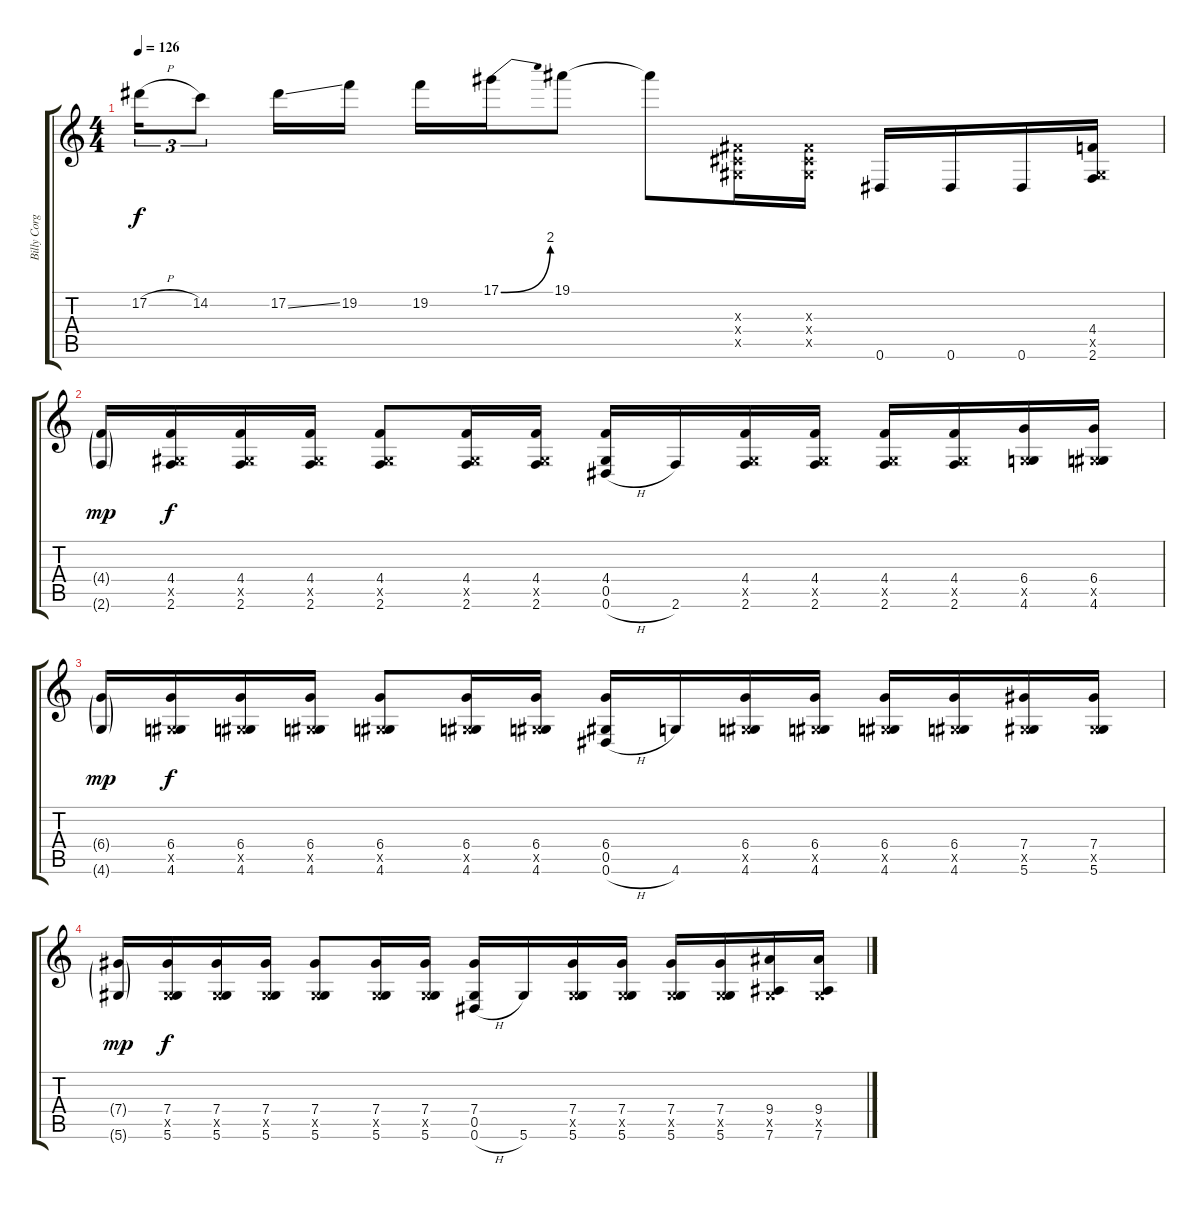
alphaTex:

\track ("Billy Corgan" "Billy Corg") {instrument overdrivenguitar}
\staff {score tabs}
\tuning (Eb4 Bb3 Gb3 Db3 Ab2 Eb2) {hide}
\ts (4 4)
\tempo 126
\clef g2
\ks c
17.2{h}.16{tu (3 2) dy f} 14.2.8{tu (3 2)} 17.2{ss}.16 19.2.16 19.2.16 17.1{be (bend 0 0 60 8)}.16 19.1.8 19.1{t}.8 (0.3{x} 0.4{x} 0.5{x}).16 (0.3{x} 0.4{x} 0.5{x}).16 0.6.16 0.6.16 0.6.16 (4.4 0.5{x} 2.6).16 |
(4.4{g} 2.6{g}).16{dy mp} (4.4 0.5{x} 2.6).16{dy f} (4.4 0.5{x} 2.6).16 (4.4 0.5{x} 2.6).16 (4.4 0.5{x} 2.6).8 (4.4 0.5{x} 2.6).16 (4.4 0.5{x} 2.6).16 (4.4 0.5 0.6{h}).16 2.6.16 (4.4 0.5{x} 2.6).16 (4.4 0.5{x} 2.6).16 (4.4 0.5{x} 2.6).16 (4.4 0.5{x} 2.6).16 (6.4 0.5{x} 4.6).16 (6.4 0.5{x} 4.6).16 |
(6.4{g} 4.6{g}).16{dy mp} (6.4 0.5{x} 4.6).16{dy f} (6.4 0.5{x} 4.6).16 (6.4 0.5{x} 4.6).16 (6.4 0.5{x} 4.6).8 (6.4 0.5{x} 4.6).16 (6.4 0.5{x} 4.6).16 (6.4 0.5 0.6{h}).16 4.6.16 (6.4 0.5{x} 4.6).16 (6.4 0.5{x} 4.6).16 (6.4 0.5{x} 4.6).16 (6.4 0.5{x} 4.6).16 (7.4 0.5{x} 5.6).16 (7.4 0.5{x} 5.6).16 |
(7.4{g} 5.6{g}).16{dy mp} (7.4 0.5{x} 5.6).16{dy f} (7.4 0.5{x} 5.6).16 (7.4 0.5{x} 5.6).16 (7.4 0.5{x} 5.6).8 (7.4 0.5{x} 5.6).16 (7.4 0.5{x} 5.6).16 (7.4 0.5 0.6{h}).16 5.6.16 (7.4 0.5{x} 5.6).16 (7.4 0.5{x} 5.6).16 (7.4 0.5{x} 5.6).16 (7.4 0.5{x} 5.6).16 (9.4 0.5{x} 7.6).16 (9.4 0.5{x} 7.6).16
